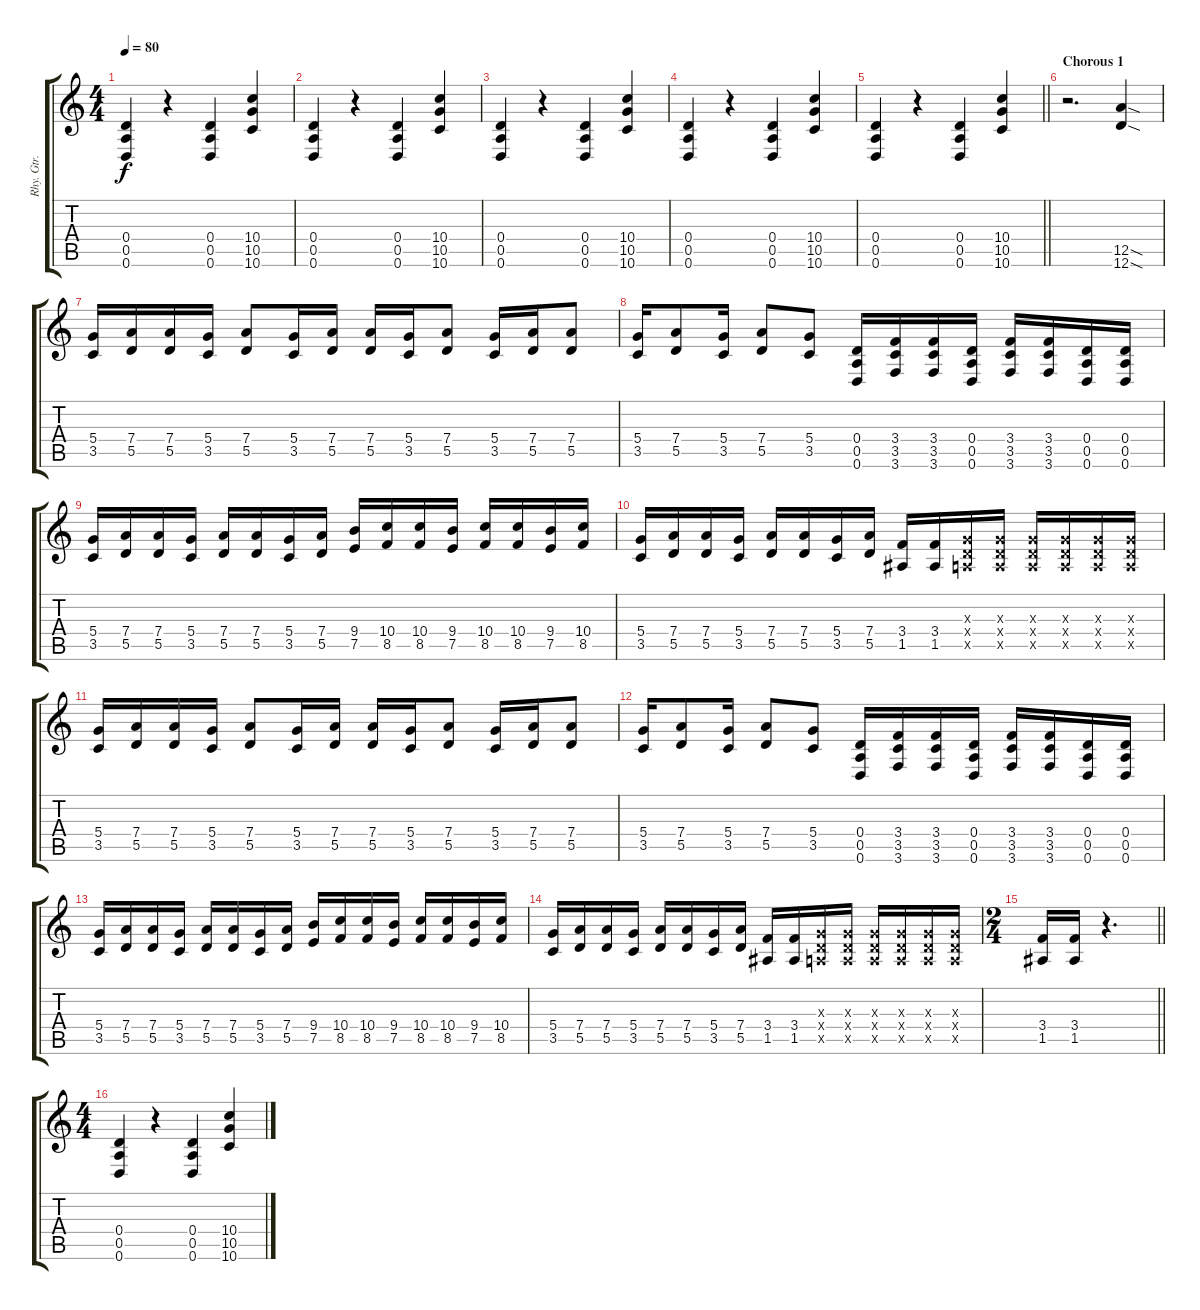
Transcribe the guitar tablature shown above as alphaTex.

\track ("Rhy. Gtr. 2" "Rhy. Gtr. ") {instrument distortionguitar}
\staff {score tabs}
\tuning (E4 B3 G3 D3 A2 D2) {hide}
\ts (4 4)
\tempo 80
\clef g2
\ks c
(0.4 0.5 0.6).4{dy f} r.4 (0.4 0.5 0.6).4 (10.4 10.5 10.6).4 |
(0.4 0.5 0.6).4 r.4 (0.4 0.5 0.6).4 (10.4 10.5 10.6).4 |
(0.4 0.5 0.6).4 r.4 (0.4 0.5 0.6).4 (10.4 10.5 10.6).4 |
(0.4 0.5 0.6).4 r.4 (0.4 0.5 0.6).4 (10.4 10.5 10.6).4 |
\barLineRight lightlight
(0.4 0.5 0.6).4 r.4 (0.4 0.5 0.6).4 (10.4 10.5 10.6).4 |
\section ("" "Chorous 1")
r.2{d} (12.5{sod} 12.6{sod}).4 |
(5.4 3.5).16 (7.4 5.5).16 (7.4 5.5).16 (5.4 3.5).16 (7.4 5.5).8 (5.4 3.5).16 (7.4 5.5).16 (7.4 5.5).16 (5.4 3.5).16 (7.4 5.5).8 (5.4 3.5).16 (7.4 5.5).16 (7.4 5.5).8 |
(5.4 3.5).16 (7.4 5.5).8 (5.4 3.5).16 (7.4 5.5).8 (5.4 3.5).8 (0.4 0.5 0.6).16 (3.4 3.5 3.6).16 (3.4 3.5 3.6).16 (0.4 0.5 0.6).16 (3.4 3.5 3.6).16 (3.4 3.5 3.6).16 (0.4 0.5 0.6).16 (0.4 0.5 0.6).16 |
(5.4 3.5).16 (7.4 5.5).16 (7.4 5.5).16 (5.4 3.5).16 (7.4 5.5).16 (7.4 5.5).16 (5.4 3.5).16 (7.4 5.5).16 (9.4 7.5).16 (10.4 8.5).16 (10.4 8.5).16 (9.4 7.5).16 (10.4 8.5).16 (10.4 8.5).16 (9.4 7.5).16 (10.4 8.5).16 |
(5.4 3.5).16 (7.4 5.5).16 (7.4 5.5).16 (5.4 3.5).16 (7.4 5.5).16 (7.4 5.5).16 (5.4 3.5).16 (7.4 5.5).16 (3.4 1.5).16 (3.4 1.5).16 (0.3{x} 0.4{x} 0.5{x}).16 (0.3{x} 0.4{x} 0.5{x}).16 (0.3{x} 0.4{x} 0.5{x}).16 (0.3{x} 0.4{x} 0.5{x}).16 (0.3{x} 0.4{x} 0.5{x}).16 (0.3{x} 0.4{x} 0.5{x}).16 |
(5.4 3.5).16 (7.4 5.5).16 (7.4 5.5).16 (5.4 3.5).16 (7.4 5.5).8 (5.4 3.5).16 (7.4 5.5).16 (7.4 5.5).16 (5.4 3.5).16 (7.4 5.5).8 (5.4 3.5).16 (7.4 5.5).16 (7.4 5.5).8 |
(5.4 3.5).16 (7.4 5.5).8 (5.4 3.5).16 (7.4 5.5).8 (5.4 3.5).8 (0.4 0.5 0.6).16 (3.4 3.5 3.6).16 (3.4 3.5 3.6).16 (0.4 0.5 0.6).16 (3.4 3.5 3.6).16 (3.4 3.5 3.6).16 (0.4 0.5 0.6).16 (0.4 0.5 0.6).16 |
(5.4 3.5).16 (7.4 5.5).16 (7.4 5.5).16 (5.4 3.5).16 (7.4 5.5).16 (7.4 5.5).16 (5.4 3.5).16 (7.4 5.5).16 (9.4 7.5).16 (10.4 8.5).16 (10.4 8.5).16 (9.4 7.5).16 (10.4 8.5).16 (10.4 8.5).16 (9.4 7.5).16 (10.4 8.5).16 |
(5.4 3.5).16 (7.4 5.5).16 (7.4 5.5).16 (5.4 3.5).16 (7.4 5.5).16 (7.4 5.5).16 (5.4 3.5).16 (7.4 5.5).16 (3.4 1.5).16 (3.4 1.5).16 (0.3{x} 0.4{x} 0.5{x}).16 (0.3{x} 0.4{x} 0.5{x}).16 (0.3{x} 0.4{x} 0.5{x}).16 (0.3{x} 0.4{x} 0.5{x}).16 (0.3{x} 0.4{x} 0.5{x}).16 (0.3{x} 0.4{x} 0.5{x}).16 |
\ts (2 4)
\barLineRight lightlight
(3.4 1.5).16 (3.4 1.5).16 r.4{d} |
\ts (4 4)
\section ("" "")
(0.4 0.5 0.6).4 r.4 (0.4 0.5 0.6).4 (10.4 10.5 10.6).4
